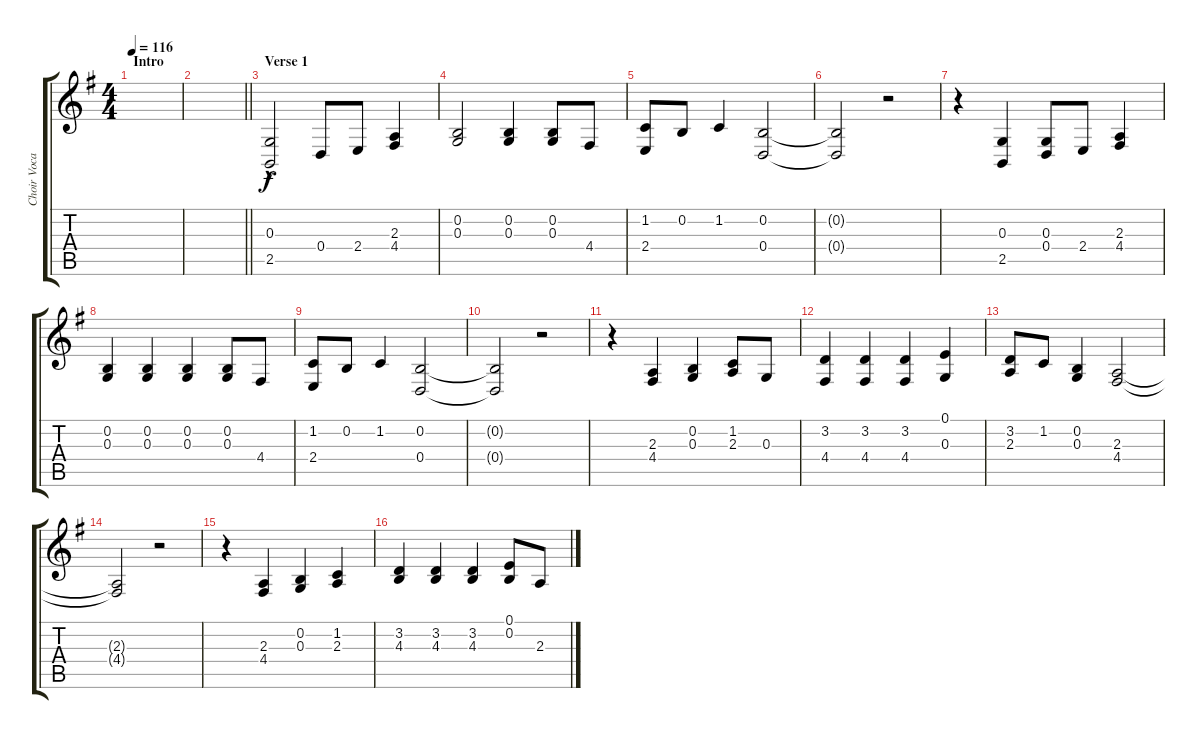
\track ("Choir Vocals" "Choir Voca") {instrument choiraahs}
\staff {score tabs}
\tuning (E4 B3 G3 D3 A2 E2) {hide}
\ts (4 4)
\section ("" "Intro")
\tempo 116
\clef g2
\ks g
|
\barLineRight lightlight
|
\section ("" "Verse 1")
(0.3{hac} 2.5).2 0.4.8 2.4.8 (2.3 4.4).4 |
(0.2 0.3).2 (0.2 0.3).4 (0.2 0.3).8 4.4.8 |
(1.2 2.4).8 0.2.8 1.2.4 (0.2 0.4).2 |
(0.2{t} 0.4{t}).2 r.2 |
r.4 (0.3 2.5).4 (0.3 0.4).8 2.4.8 (2.3 4.4).4 |
(0.2 0.3).4 (0.2 0.3).4 (0.2 0.3).4 (0.2 0.3).8 4.4.8 |
(1.2 2.4).8 0.2.8 1.2.4 (0.2 0.4).2 |
(0.2{t} 0.4{t}).2 r.2 |
r.4 (2.3 4.4).4 (0.2 0.3).4 (1.2 2.3).8 0.3.8 |
(3.2 4.4).4 (3.2 4.4).4 (3.2 4.4).4 (0.1 0.3).4 |
(3.2 2.3).8 1.2.8 (0.2 0.3).4 (2.3 4.4).2 |
(2.3{t} 4.4{t}).2 r.2 |
r.4 (2.3 4.4).4 (0.2 0.3).4 (1.2 2.3).4 |
(3.2 4.3).4 (3.2 4.3).4 (3.2 4.3).4 (0.1 0.2).8 2.3.8
